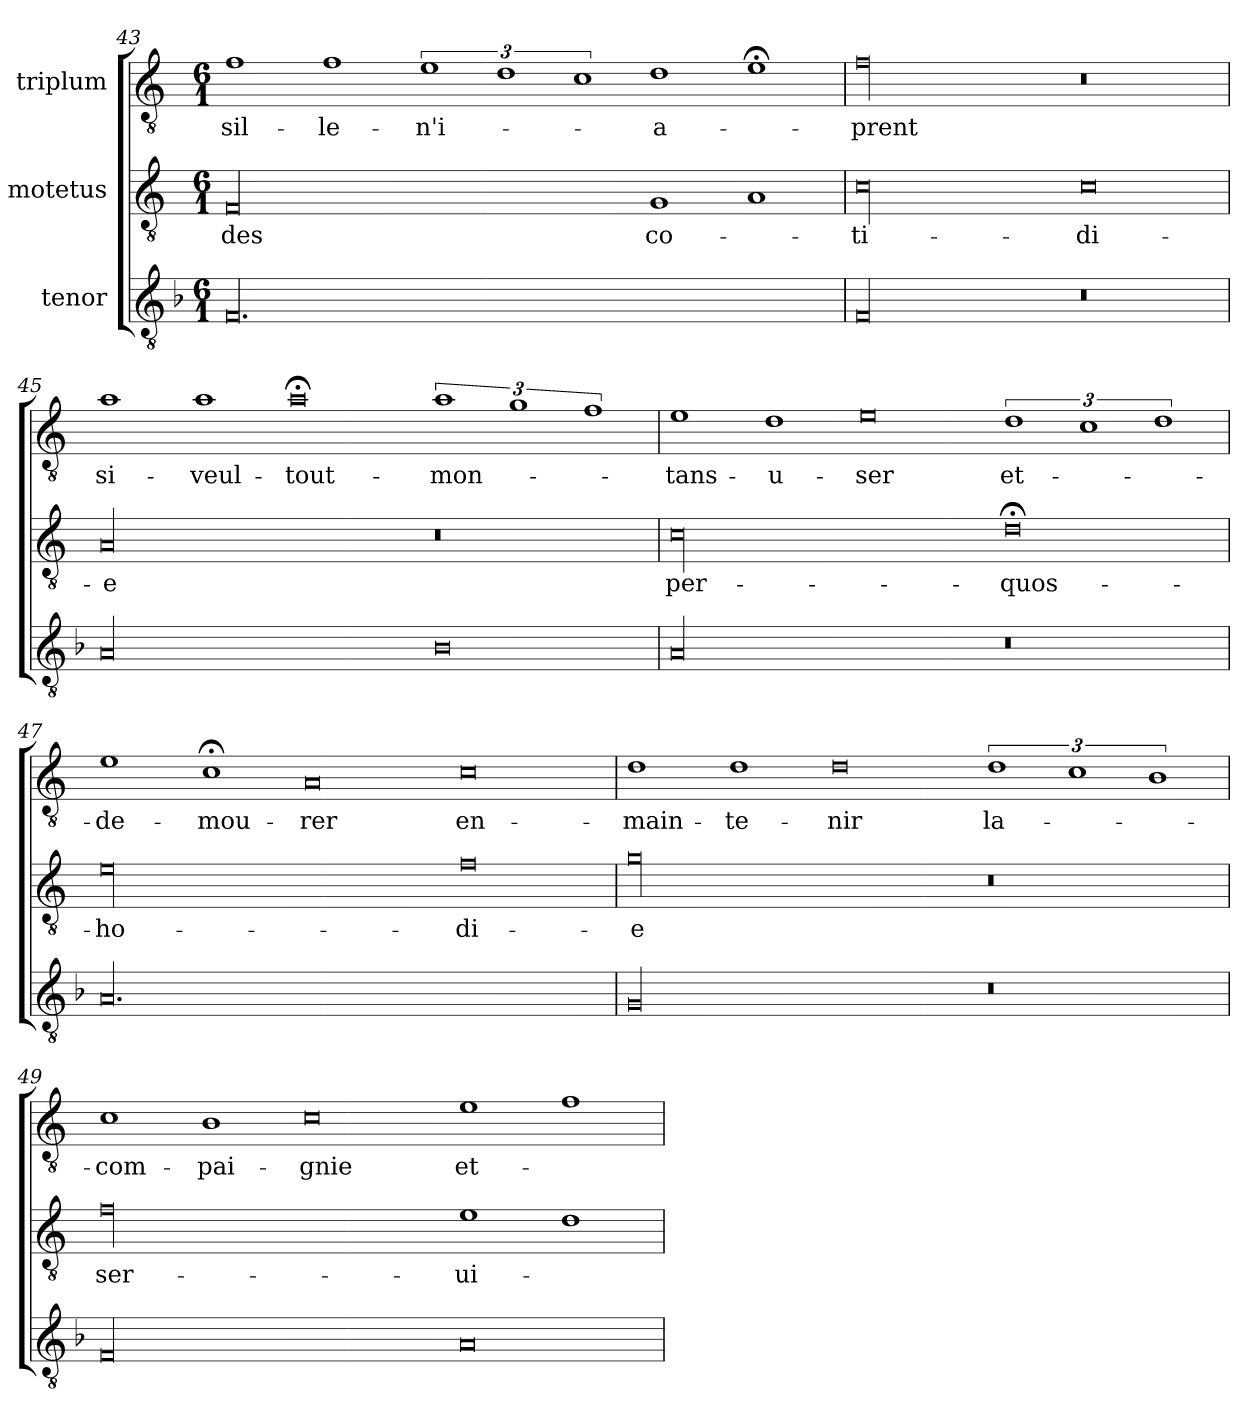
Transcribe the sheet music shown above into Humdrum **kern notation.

**kern	**kern	**text	**kern	**text
*part3	*part2	*part2	*part1	*part1
*staff3	*staff2	*staff2	*staff1	*staff1
*I"tenor	*I"motetus	*	*I"triplum	*
*clefGv2	*clefGv2	*	*clefGv2	*
*k[b-]	*k[]	*	*k[]	*
*F:	*C:	*	*C:	*
*M6/1	*M6/1	*	*M6/1	*
=43	=43	=43	=43	=43
00.F/	00F/	-des	1f\	sil-
.	.	.	1f\	le-
.	.	.	3%2e\	n'i-
.	.	.	3%2d\	.
.	.	.	3%2c\	.
.	1G/	co-	1d\	a-
.	1A/	.	1e;<\	.
=44	=44	=44	=44	=44
00F/	00c\	-ti-	00f\	-prent
0r	0c\	-di-	0r	.
!!LO:PB:g=z
=45	=45	=45	=45	=45
00A/	00A/	-e	1a\	si-
.	.	.	1a\	veul-
.	.	.	0a;<\	tout-
0B-\	0r	.	3%2a\	mon-
.	.	.	3%2g\	.
.	.	.	3%2f\	.
=46	=46	=46	=46	=46
00A/	00c\	per-	1e\	tans-
.	.	.	1d\	u-
.	.	.	0e\	-ser
0r	0d;<\	quos-	3%2d\	et-
.	.	.	3%2c\	.
.	.	.	3%2d\	.
=47	=47	=47	=47	=47
00.A/	00e\	ho-	1e\	de-
.	.	.	1c;<\	-mou-
.	.	.	0A/	-rer
.	0f\	-di-	0c\	en-
=48	=48	=48	=48	=48
00G/	00g\	-e	1d\	main-
.	.	.	1d\	-te-
.	.	.	0d\	-nir
0r	0r	.	3%2d\	la-
.	.	.	3%2c\	.
.	.	.	3%2B\	.
=49	=49	=49	=49	=49
00F/	00f\	ser-	1c\	com-
.	.	.	1B\	-pai-
.	.	.	0c\	-gnie
0A/	1e\	-ui-	1e\	et-
.	1d\	.	1f\	.
=	=	=	=	=
*-	*-	*-	*-	*-
